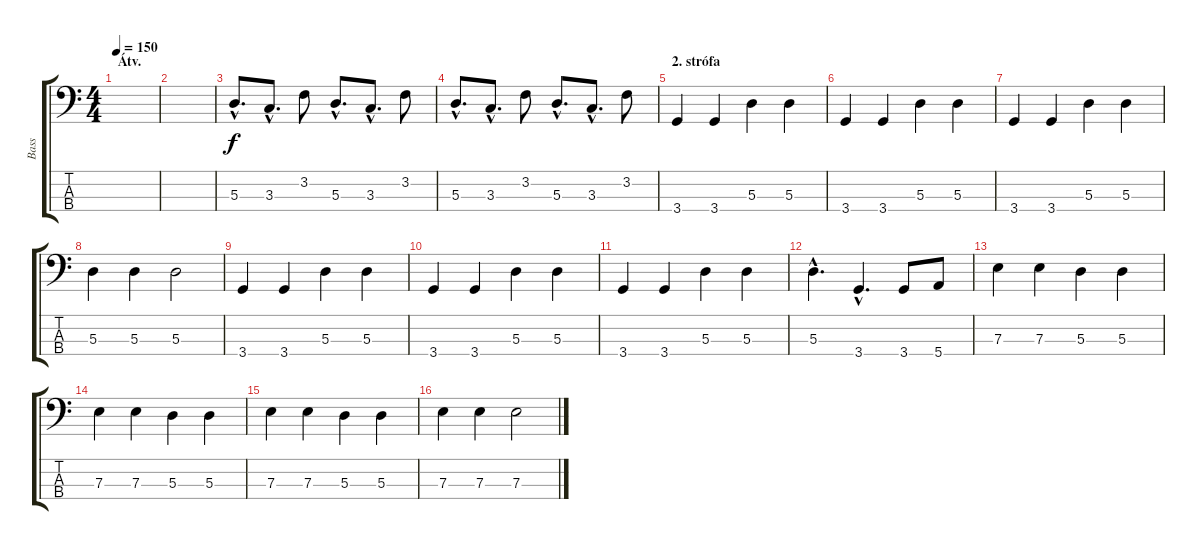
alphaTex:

\track ("Bass" "Bass") {instrument electricbasspick}
\staff {score tabs}
\tuning (G2 D2 A1 E1) {hide}
\ts (4 4)
\section ("" "Átv.")
\tempo 150
\clef f4
\ks c
|
|
5.3{hac}.8{d} 3.3{hac}.8{d} 3.2.8 5.3{hac}.8{d} 3.3{hac}.8{d} 3.2.8 |
5.3{hac}.8{d} 3.3{hac}.8{d} 3.2.8 5.3{hac}.8{d} 3.3{hac}.8{d} 3.2.8 |
\section ("" "2. strófa")
3.4.4 3.4.4 5.3.4 5.3.4 |
3.4.4 3.4.4 5.3.4 5.3.4 |
3.4.4 3.4.4 5.3.4 5.3.4 |
5.3.4 5.3.4 5.3.2 |
3.4.4 3.4.4 5.3.4 5.3.4 |
3.4.4 3.4.4 5.3.4 5.3.4 |
3.4.4 3.4.4 5.3.4 5.3.4 |
5.3{hac}.4{d} 3.4{hac}.4{d} 3.4.8 5.4.8 |
7.3.4 7.3.4 5.3.4 5.3.4 |
7.3.4 7.3.4 5.3.4 5.3.4 |
7.3.4 7.3.4 5.3.4 5.3.4 |
7.3.4 7.3.4 7.3.2
